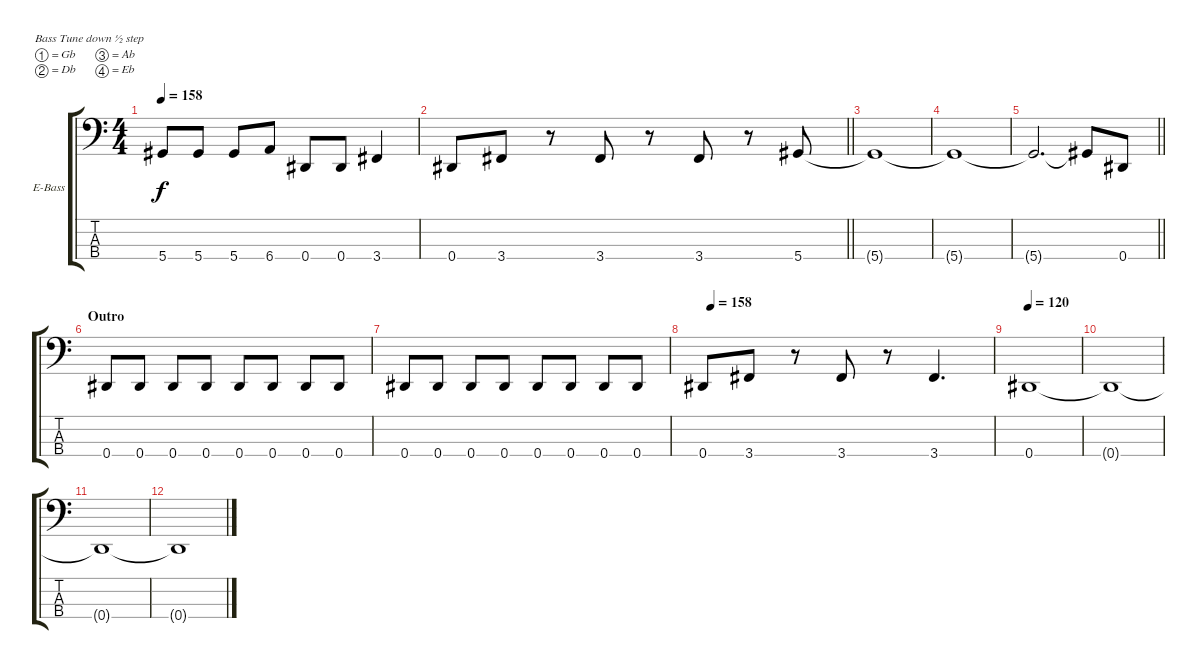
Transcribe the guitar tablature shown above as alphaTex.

\bracketExtendMode groupsimilarinstruments
\firstSystemTrackNameOrientation horizontal
\otherSystemsTrackNameOrientation horizontal
\track ("Bass" "E-Bass") {instrument electricbassfinger}
\staff {score tabs}
\tuning (Gb2 Db2 Ab1 Eb1)
\ts (4 4)
\tempo 158
\clef f4
\ks c
5.4.8{dy f} 5.4.8 5.4.8 6.4.8 0.4.8 0.4.8 3.4.4 |
\barLineRight lightlight
0.4.8 3.4.8 r.8 3.4.8 r.8 3.4.8 r.8 5.4.8 |
5.4{t}.1 |
5.4{t}.1 |
\barLineRight lightlight
5.4{t}.2{d} 5.4{t}.8 0.4.8 |
\section ("" "Outro")
0.4.8 0.4.8 0.4.8 0.4.8 0.4.8 0.4.8 0.4.8 0.4.8 |
0.4.8 0.4.8 0.4.8 0.4.8 0.4.8 0.4.8 0.4.8 0.4.8 |
\tempo (158 0.03125)
0.4.8 3.4.8 r.8 3.4.8 r.8 3.4.4{d} |
\tempo 120
0.4.1 |
0.4{t}.1 |
0.4{t}.1 |
0.4{t}.1
